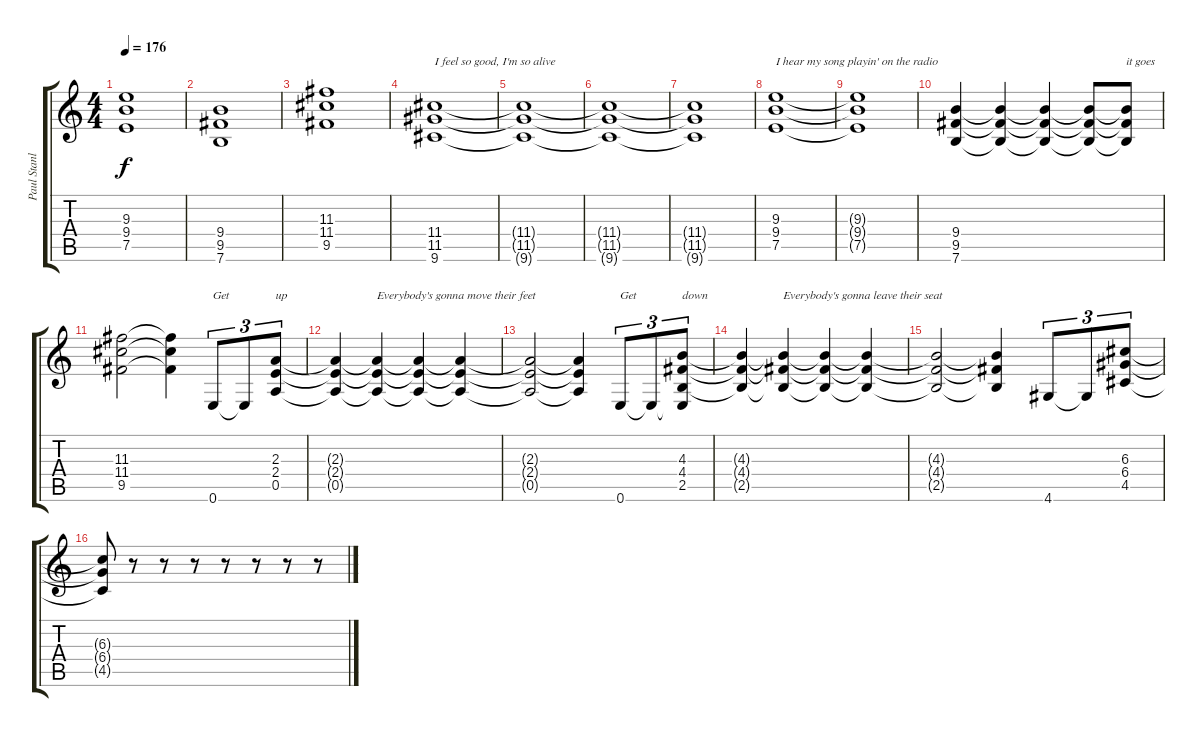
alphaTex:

\track ("Paul Stanley" "Paul Stanl") {instrument distortionguitar}
\staff {score tabs}
\tuning (E4 B3 G3 D3 A2 E2) {hide}
\ts (4 4)
\tempo 176
\clef g2
\ks c
(9.3{t} 9.4{t} 7.5{t}).1{dy f} |
(9.4 9.5 7.6).1 |
(11.3 11.4 9.5).1 |
(11.4 11.5 9.6).1{txt "I feel so good, I'm so alive"} |
(11.4{t} 11.5{t} 9.6{t}).1 |
(11.4{t} 11.5{t} 9.6{t}).1 |
(11.4{t} 11.5{t} 9.6{t}).1 |
(9.3 9.4 7.5).1{txt "I hear my song playin' on the radio"} |
(9.3{t} 9.4{t} 7.5{t}).1 |
(9.4 9.5 7.6).4 (9.4{t} 9.5{t} 7.6{t}).4 (9.4{t} 9.5{t} 7.6{t}).4 (9.4{t} 9.5{t} 7.6{t}).8 (9.4{t} 9.5{t} 7.6{t}).8{txt "it goes"} |
(11.3 11.4 9.5).2 (11.3{t} 11.4{t} 9.5{t}).4 0.6.8{tu (3 2) txt "Get"} 0.6{t}.8{tu (3 2)} (2.3 2.4 0.5).8{tu (3 2) txt "up"} |
(2.3{t} 2.4{t} 0.5{t}).4 (2.3{t} 2.4{t} 0.5{t}).4{txt "Everybody's gonna move their feet"} (2.3{t} 2.4{t} 0.5{t}).4 (2.3{t} 2.4{t} 0.5{t}).4 |
(2.3{t} 2.4{t} 0.5{t}).2 (2.3{t} 2.4{t} 0.5{t}).4 0.6.8{tu (3 2) txt "Get"} 0.6{t}.8{tu (3 2)} (4.3 4.4 2.5 0.6{t}).8{tu (3 2) txt "down"} |
(4.3{t} 4.4{t} 2.5{t}).4 (4.3{t} 4.4{t} 2.5{t}).4{txt "Everybody's gonna leave their seat"} (4.3{t} 4.4{t} 2.5{t}).4 (4.3{t} 4.4{t} 2.5{t}).4 |
(4.3{t} 4.4{t} 2.5{t}).2 (4.3{t} 4.4{t} 2.5{t}).4 4.6.8{tu (3 2)} 4.6{t}.8{tu (3 2)} (6.3 6.4 4.5).8{tu (3 2)} |
(6.3{t} 6.4{t} 4.5{t}).8 r.8 r.8 r.8 r.8 r.8 r.8 r.8
